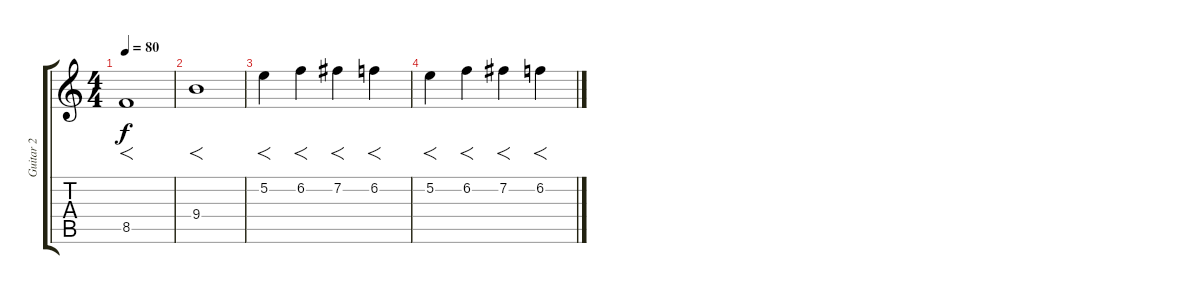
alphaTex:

\track ("Guitar 2" "Guitar 2") {instrument distortionguitar}
\staff {score tabs}
\tuning (E4 B3 G3 D3 A2 E2) {hide}
\ts (4 4)
\tempo 80
\clef g2
\ks c
8.5.1{f dy f} |
9.4.1{f} |
5.2.4{f} 6.2.4{f} 7.2.4{f} 6.2.4{f} |
5.2.4{f} 6.2.4{f} 7.2.4{f} 6.2.4{f}
